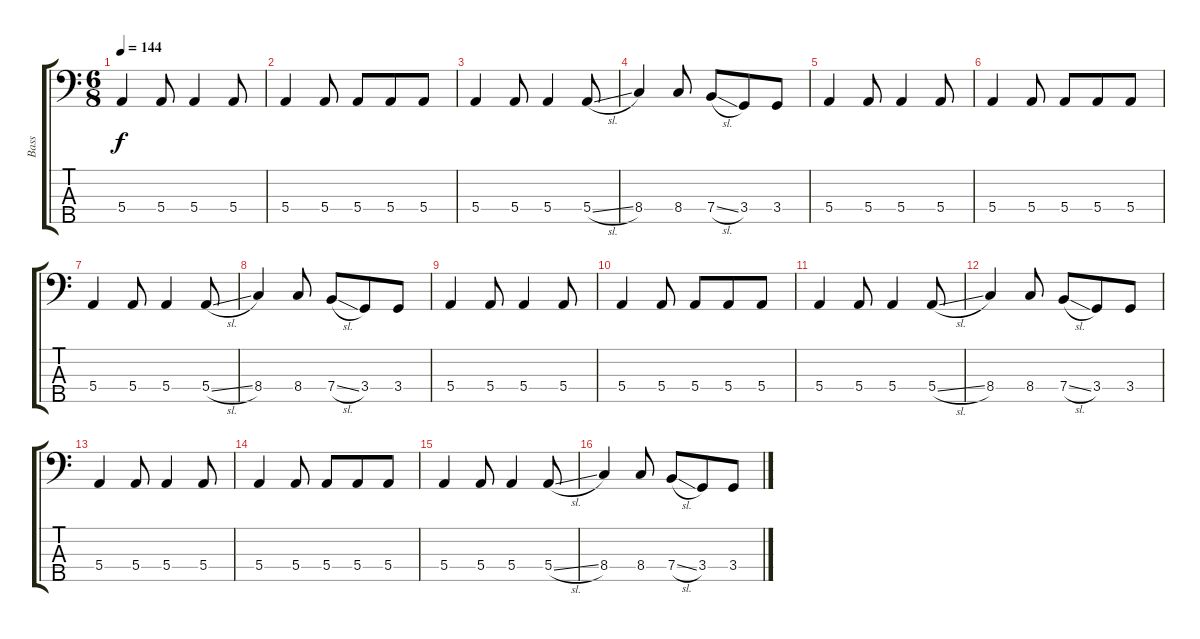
\track ("Bass" "Bass") {instrument distortionguitar}
\staff {score tabs}
\tuning (G2 D2 A1 E1 B0) {hide}
\ts (6 8)
\tempo 144
\clef f4
\ks c
5.4.4{dy f} 5.4.8 5.4.4 5.4.8 |
5.4.4 5.4.8 5.4.8 5.4.8 5.4.8 |
5.4.4 5.4.8 5.4.4 5.4{sl}.8 |
8.4.4 8.4.8 7.4{sl}.8 3.4.8 3.4.8 |
5.4.4 5.4.8 5.4.4 5.4.8 |
5.4.4 5.4.8 5.4.8 5.4.8 5.4.8 |
5.4.4 5.4.8 5.4.4 5.4{sl}.8 |
8.4.4 8.4.8 7.4{sl}.8 3.4.8 3.4.8 |
5.4.4 5.4.8 5.4.4 5.4.8 |
5.4.4 5.4.8 5.4.8 5.4.8 5.4.8 |
5.4.4 5.4.8 5.4.4 5.4{sl}.8 |
8.4.4 8.4.8 7.4{sl}.8 3.4.8 3.4.8 |
5.4.4 5.4.8 5.4.4 5.4.8 |
5.4.4 5.4.8 5.4.8 5.4.8 5.4.8 |
5.4.4 5.4.8 5.4.4 5.4{sl}.8 |
8.4.4 8.4.8 7.4{sl}.8 3.4.8 3.4.8
